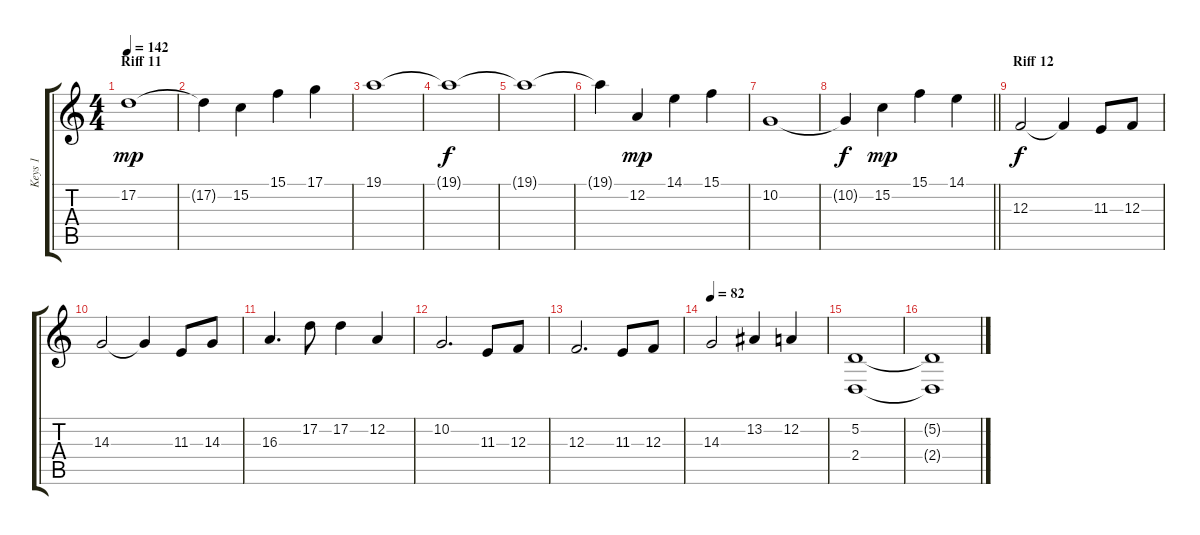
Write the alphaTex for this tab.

\track ("Keys 1" "Keys 1") {instrument pad4choir}
\staff {score tabs}
\tuning (D4 A3 F3 C3 G2 D2) {hide}
\ts (4 4)
\section ("" "Riff 11")
\tempo 142
\clef g2
\ks c
17.2.1{dy mp} |
17.2{t}.4 15.2.4 15.1.4 17.1.4 |
19.1.1 |
19.1{t}.1{dy f} |
19.1{t}.1 |
19.1{t}.4 12.2.4{dy mp} 14.1.4 15.1.4 |
10.2.1 |
\barLineRight lightlight
10.2{t}.4{dy f} 15.2.4{dy mp} 15.1.4 14.1.4 |
\section ("" "Riff 12")
12.3.2{dy f} 12.3{t}.4 11.3.8 12.3.8 |
14.3.2 14.3{t}.4 11.3.8 14.3.8 |
16.3.4{d} 17.2.8 17.2.4 12.2.4 |
10.2.2{d} 11.3.8 12.3.8 |
12.3.2{d} 11.3.8 12.3.8 |
\tempo 82
14.3.2 13.2.4 12.2.4 |
(5.2 2.4).1 |
(5.2{t} 2.4{t}).1{volume 3}
